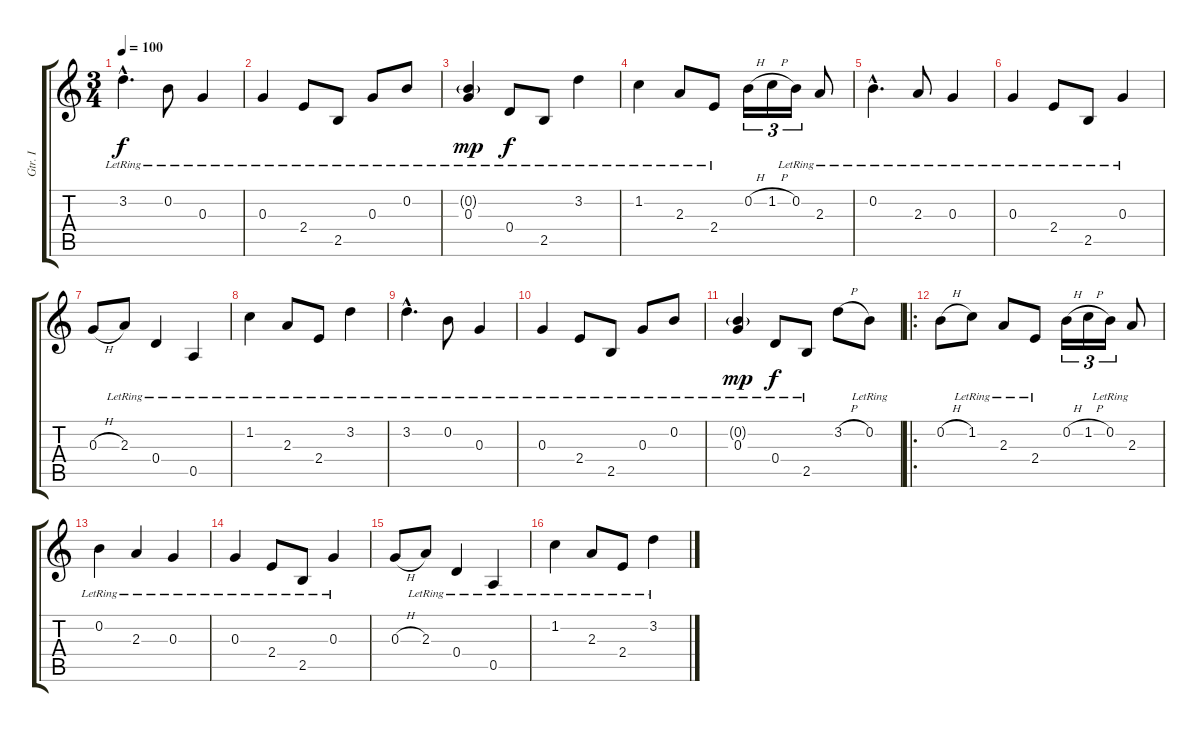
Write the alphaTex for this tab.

\track ("Gtr. I" "Gtr. I") {instrument acousticguitarsteel}
\staff {score tabs}
\tuning (E4 B3 G3 D3 A2 E2) {hide}
\ts (3 4)
\tempo 100
\clef g2
\ks c
3.2{hac lr}.4{d dy f} 0.2{lr}.8 0.3{lr}.4 |
0.3{lr}.4 2.4{lr}.8 2.5{lr}.8 0.3{lr}.8 0.2{lr}.8 |
(0.2{g lr} 0.3{lr}).4{dy mp} 0.4{lr}.8{dy f} 2.5{lr}.8 3.2{lr}.4 |
1.2{lr}.4 2.3{lr}.8 2.4{lr}.8 0.2{h}.16{tu (3 2)} 1.2{h}.16{tu (3 2)} 0.2{lr}.16{tu (3 2)} 2.3{lr}.8 |
0.2{hac lr}.4{d} 2.3{lr}.8 0.3{lr}.4 |
0.3{lr}.4 2.4{lr}.8 2.5{lr}.8 0.3{lr}.4 |
0.3{h}.8 2.3{lr}.8 0.4{lr}.4 0.5{lr}.4 |
1.2{lr}.4 2.3{lr}.8 2.4{lr}.8 3.2{lr}.4 |
3.2{hac lr}.4{d} 0.2{lr}.8 0.3{lr}.4 |
0.3{lr}.4 2.4{lr}.8 2.5{lr}.8 0.3{lr}.8 0.2{lr}.8 |
(0.2{g lr} 0.3{lr}).4{dy mp} 0.4{lr}.8{dy f} 2.5{lr}.8 3.2{h}.8 0.2{lr}.8 |
\ro
0.2{h}.8 1.2{lr}.8 2.3{lr}.8 2.4{lr}.8 0.2{h}.16{tu (3 2)} 1.2{h}.16{tu (3 2)} 0.2{lr}.16{tu (3 2)} 2.3{lr}.8 |
0.2{lr}.4 2.3{lr}.4 0.3{lr}.4 |
0.3{lr}.4 2.4{lr}.8 2.5{lr}.8 0.3{lr}.4 |
0.3{h}.8 2.3{lr}.8 0.4{lr}.4 0.5{lr}.4 |
1.2{lr}.4 2.3{lr}.8 2.4{lr}.8 3.2{lr}.4
